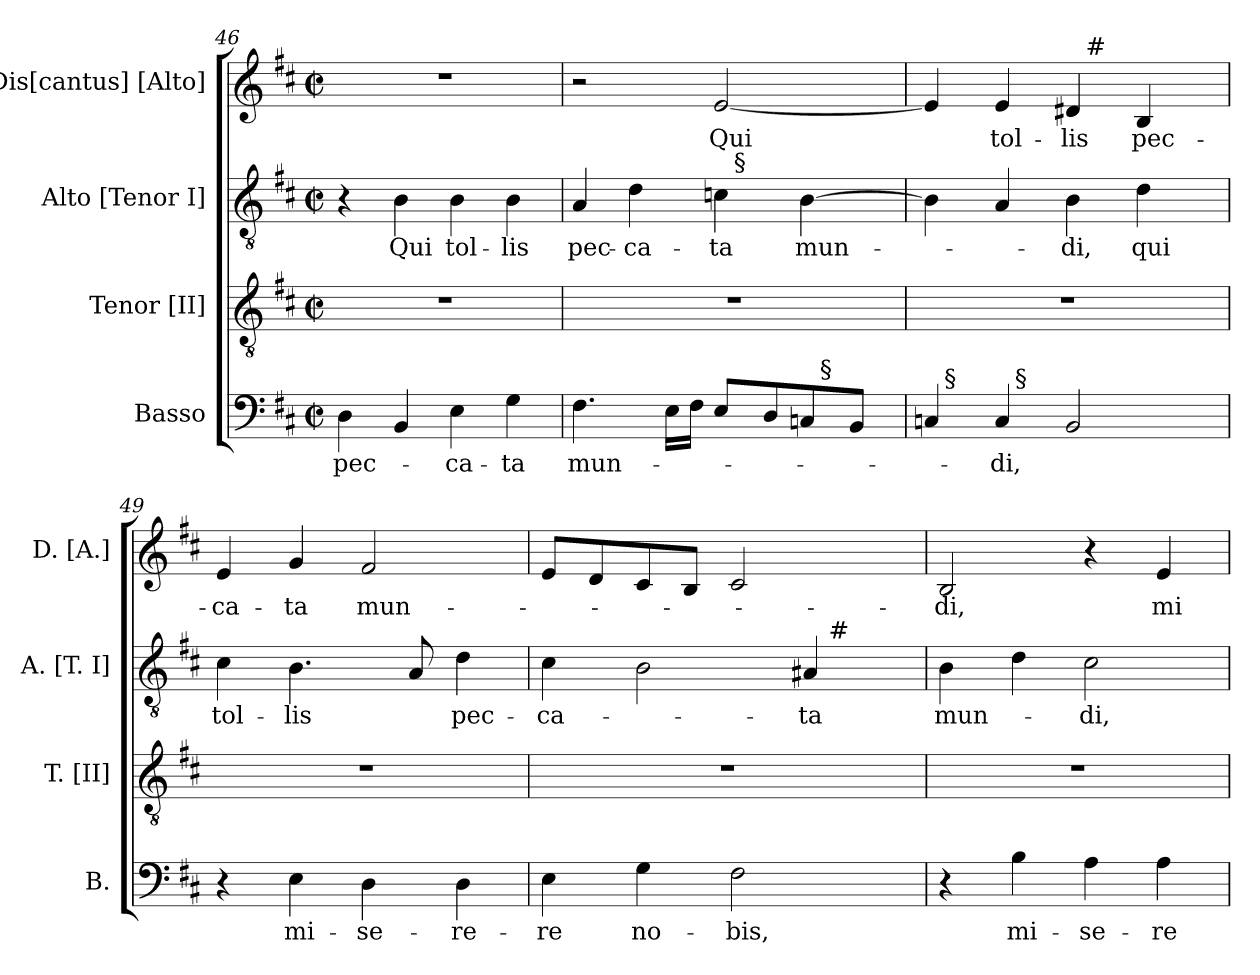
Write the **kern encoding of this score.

**kern	**text	**kern	**kern	**text	**kern	**text
*part4	*part4	*part3	*part2	*part2	*part1	*part1
*staff4	*staff4	*staff3	*staff2	*staff2	*staff1	*staff1
*I"Basso	*	*I"Tenor [II]	*I"Alto [Tenor I]	*	*I"Dis[cantus] [Alto]	*
*I'B.	*	*I'T. [II]	*I'A. [T. I]	*	*I'D. [A.]	*
*clefF4	*	*clefGv2	*clefGv2	*	*clefG2	*
*	*	*ITrd7c12	*ITrd7c12	*	*	*
*k[f#c#]	*	*k[f#c#]	*k[f#c#]	*	*k[f#c#]	*
*D:	*	*D:	*D:	*	*D:	*
*M2/2	*	*M2/2	*M2/2	*	*M2/2	*
*met(c|)	*	*met(c|)	*met(c|)	*	*met(c|)	*
=46	=46	=46	=46	=46	=46	=46
!	!LO:LY:b:color=#000000	!	!	!	!	!
4Di\	pec-	1r	4r	.	1r	.
!	!	!	!	!LO:LY:b:color=#000000	!	!
4BBi/	.	.	4BBi\	Qui	.	.
!	!LO:LY:b:color=#000000	!	!	!	!	!
!	!	!	!	!LO:LY:b:color=#000000	!	!
4Ei\	-ca-	.	4BBi\	tol-	.	.
!	!LO:LY:b:color=#000000	!	!	!	!	!
!	!	!	!	!LO:LY:b:color=#000000	!	!
4Gi\	-ta	.	4BBi\	-lis	.	.
=47	=47	=47	=47	=47	=47	=47
!	!LO:LY:b:color=#000000	!	!	!	!	!
!	!	!	!	!LO:LY:b:color=#000000	!	!
*^	*	*	*^	*	*	*
4.F#i\	2ryy	mun-	1r	4AAi/	2ryy	pec-	2r	.
!	!	!	!	!	!	!LO:LY:b:color=#000000	!	!
.	.	.	.	4Di\	.	-ca-	.	.
16Ei\LL	.	.	.	.	.	.	.	.
16F#i\JJ	.	.	.	.	.	.	.	.
!	!	!	!	!	!	!LO:LY:b:color=#000000	!	!
!	!	!	!	!	!	!	!	!LO:LY:b:color=#000000
8Ei/L	4ryy	.	.	4Ci\	32ryy	-ta	[<2ei/	Qui
.	.	.	.	.	256ryy	.	.	.
!	!	!	!	!	!LO:TX:a:t=§	!	!	!
.	.	.	.	.	4ryy	.	.	.
8Di/	.	.	.	.	.	.	.	.
!	!	!	!	!	!	!LO:LY:b:color=#000000	!	!
8Ci/	32ryy	.	.	[>4BBi\	.	mun-	.	.
.	256ryy	.	.	.	.	.	.	.
!	!LO:TX:a:t=§	!	!	!	!	!	!	!
.	8ryy	.	.	.	8ryy	.	.	.
8BBi/J	.	.	.	.	.	.	.	.
.	16ryy	.	.	.	16ryy	.	.	.
.	64..ryy	.	.	.	64..ryy	.	.	.
*	*	*	*	*v	*v	*	*	*
=48	=48	=48	=48	=48	=48	=48	=48
*	*^	*	*	*	*	*^	*
4Ci/	32ryy	4ryy	.	1r	4BBi\]	.	4ei/]	2ryy	.
.	256ryy	.	.	.	.	.	.	.	.
!	!LO:TX:a:t=§	!	!	!	!	!	!	!	!
.	2ryy	.	.	.	.	.	.	.	.
!	!	!	!LO:LY:b:color=#000000	!	!	!	!	!	!
!	!	!	!	!	!	!	!	!	!LO:LY:b:color=#000000
4Ci/	.	32ryy	-di,	.	4AAi/	.	4ei/	.	tol-
.	.	256ryy	.	.	.	.	.	.	.
!	!	!LO:TX:a:t=§	!	!	!	!	!	!	!
.	.	2ryy	.	.	.	.	.	.	.
!	!	!	!	!	!	!LO:LY:b:color=#000000	!	!	!
!	!	!	!	!	!	!	!	!	!LO:LY:b:color=#000000
2BBi/	.	.	.	.	4BBi\	-di,	4d#i/	32ryy	-lis
.	.	.	.	.	.	.	.	256ryy	.
!	!	!	!	!	!	!	!	!LO:TX:a:t=#	!
.	4ryy	.	.	.	.	.	.	4ryy	.
!	!	!	!	!	!	!LO:LY:b:color=#000000	!	!	!
!	!	!	!	!	!	!	!	!	!LO:LY:b:color=#000000
.	.	.	.	.	4Di\	qui	4Bi/	.	pec-
.	8ryy	8ryy	.	.	.	.	.	8ryy	.
.	16ryy	16ryy	.	.	.	.	.	16ryy	.
.	64..ryy	64..ryy	.	.	.	.	.	64..ryy	.
*v	*v	*v	*	*	*	*	*v	*v	*
=49	=49	=49	=49	=49	=49	=49
*^	*	*	*	*	*^	*
*	*^	*	*	*	*	*	*	*
!	!	!	!	!	!	!LO:LY:b:color=#000000	!	!	!
*v	*v	*v	*	*	*	*	*v	*v	*
*^	*	*	*	*	*^	*
*	*^	*	*	*	*	*	*	*
!	!	!	!	!	!	!	!	!	!LO:LY:b:color=#000000
*v	*v	*v	*	*	*	*	*v	*v	*
4r	.	1r	4C#i\	tol-	4ei/	-ca-
!	!LO:LY:b:color=#000000	!	!	!	!	!
!	!	!	!	!LO:LY:b:color=#000000	!	!
!	!	!	!	!	!	!LO:LY:b:color=#000000
4Ei\	mi-	.	4.BBi\	-lis	4gi/	-ta
!	!LO:LY:b:color=#000000	!	!	!	!	!
!	!	!	!	!	!	!LO:LY:b:color=#000000
4Di\	-se-	.	.	.	2f#i/	mun-
.	.	.	8AAi/	.	.	.
!	!LO:LY:b:color=#000000	!	!	!	!	!
!	!	!	!	!LO:LY:b:color=#000000	!	!
4Di\	-re-	.	4Di\	pec-	.	.
=50	=50	=50	=50	=50	=50	=50
!	!LO:LY:b:color=#000000	!	!	!	!	!
!	!	!	!	!LO:LY:b:color=#000000	!	!
*	*	*	*^	*	*	*
4Ei\	-re	1r	4C#i\	2ryy	-ca-	8ei/L	.
.	.	.	.	.	.	8di/	.
!	!LO:LY:b:color=#000000	!	!	!	!	!	!
4Gi\	no-	.	2BBi\	.	.	8c#i/	.
.	.	.	.	.	.	8Bi/J	.
!	!LO:LY:b:color=#000000	!	!	!	!	!	!
2F#i\	-bis,	.	.	4ryy	.	2c#i/	.
!	!	!	!	!	!LO:LY:b:color=#000000	!	!
.	.	.	4AA#i/	32ryy	-ta	.	.
.	.	.	.	256ryy	.	.	.
!	!	!	!	!LO:TX:a:t=#	!	!	!
.	.	.	.	8ryy	.	.	.
.	.	.	.	16ryy	.	.	.
.	.	.	.	64..ryy	.	.	.
*	*	*	*v	*v	*	*	*
=51	=51	=51	=51	=51	=51	=51
*	*	*	*^	*	*	*
!	!	!	!	!	!LO:LY:b:color=#000000	!	!
*	*	*	*v	*v	*	*	*
*	*	*	*^	*	*	*
!	!	!	!	!	!	!	!LO:LY:b:color=#000000
*	*	*	*v	*v	*	*	*
4r	.	1r	4BBi\	mun-	2Bi/	-di,
!	!LO:LY:b:color=#000000	!	!	!	!	!
4Bi\	mi-	.	4Di\	.	.	.
!	!LO:LY:b:color=#000000	!	!	!	!	!
!	!	!	!	!LO:LY:b:color=#000000	!	!
4Ai\	-se-	.	2C#i\	-di,	4r	.
!	!LO:LY:b:color=#000000	!	!	!	!	!
!	!	!	!	!	!	!LO:LY:b:color=#000000
4Ai\	-re-	.	.	.	4ei/	mi-
=	=	=	=	=	=	=
*-	*-	*-	*-	*-	*-	*-
